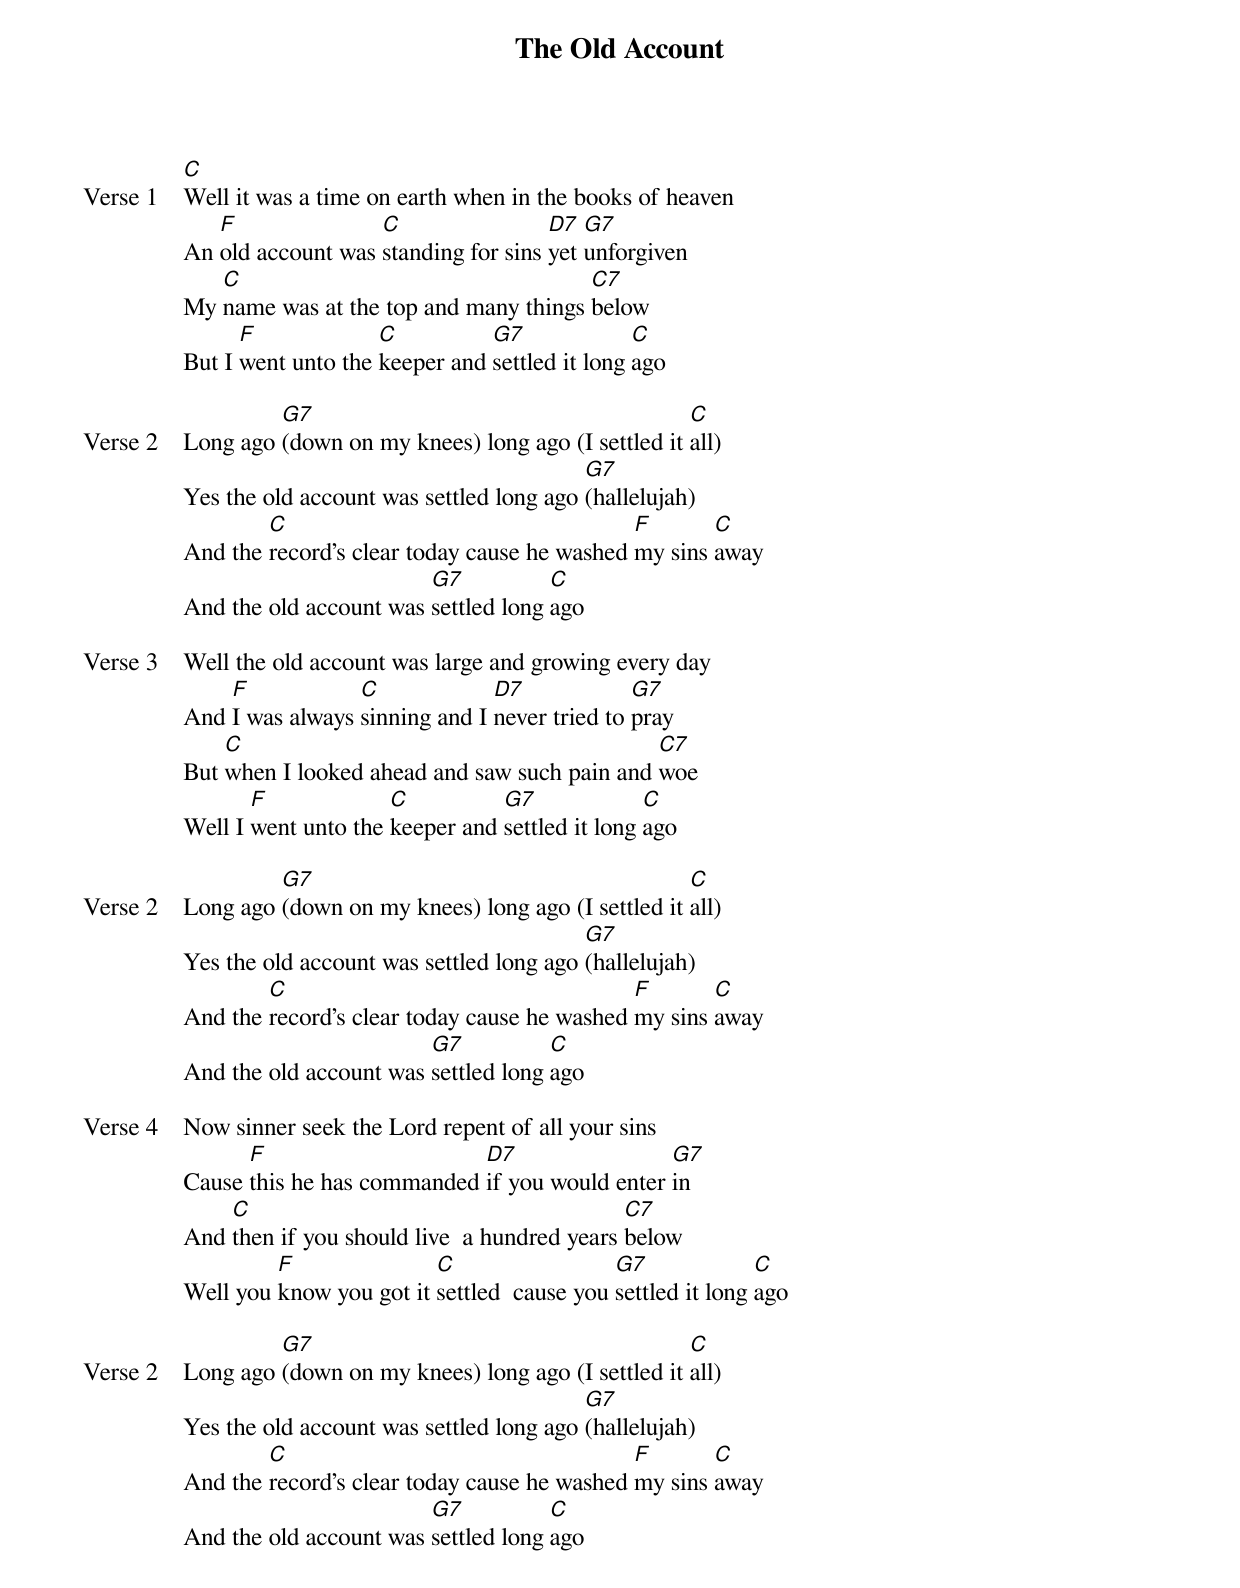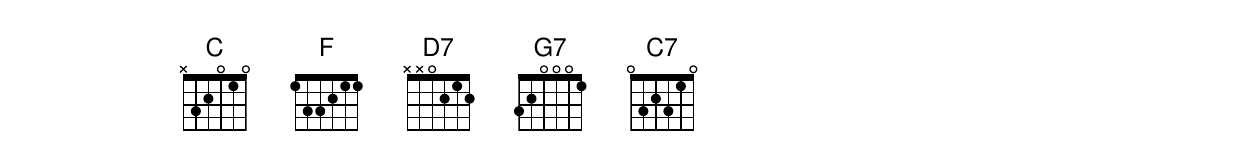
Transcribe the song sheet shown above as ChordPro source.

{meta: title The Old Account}
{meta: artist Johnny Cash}
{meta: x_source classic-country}
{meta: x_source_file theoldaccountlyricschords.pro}
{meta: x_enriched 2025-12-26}

{start_of_verse: Verse 1}
[C]Well it was a time on earth when in the books of heaven
An [F]old account was [C]standing for sins [D7]yet [G7]unforgiven
My [C]name was at the top and many things [C7]below
But I [F]went unto the [C]keeper and [G7]settled it long [C]ago
{end_of_verse}

{start_of_verse: Verse 2}
Long ago [G7](down on my knees) long ago (I settled it [C]all)
Yes the old account was settled long ago [G7](hallelujah)
And the [C]record's clear today cause he washed [F]my sins [C]away
And the old account was [G7]settled long [C]ago
{end_of_verse}

{start_of_verse: Verse 3}
Well the old account was large and growing every day
And [F]I was always [C]sinning and I [D7]never tried to [G7]pray
But [C]when I looked ahead and saw such pain and [C7]woe
Well I [F]went unto the [C]keeper and [G7]settled it long [C]ago
{end_of_verse}

{start_of_verse: Verse 2}
Long ago [G7](down on my knees) long ago (I settled it [C]all)
Yes the old account was settled long ago [G7](hallelujah)
And the [C]record's clear today cause he washed [F]my sins [C]away
And the old account was [G7]settled long [C]ago
{end_of_verse}

{start_of_verse: Verse 4}
Now sinner seek the Lord repent of all your sins
Cause [F]this he has commanded [D7]if you would enter [G7]in
And [C]then if you should live  a hundred years [C7]below
Well you [F]know you got it [C]settled  cause you [G7]settled it long [C]ago
{end_of_verse}

{start_of_verse: Verse 2}
Long ago [G7](down on my knees) long ago (I settled it [C]all)
Yes the old account was settled long ago [G7](hallelujah)
And the [C]record's clear today cause he washed [F]my sins [C]away
And the old account was [G7]settled long [C]ago
{end_of_verse}
